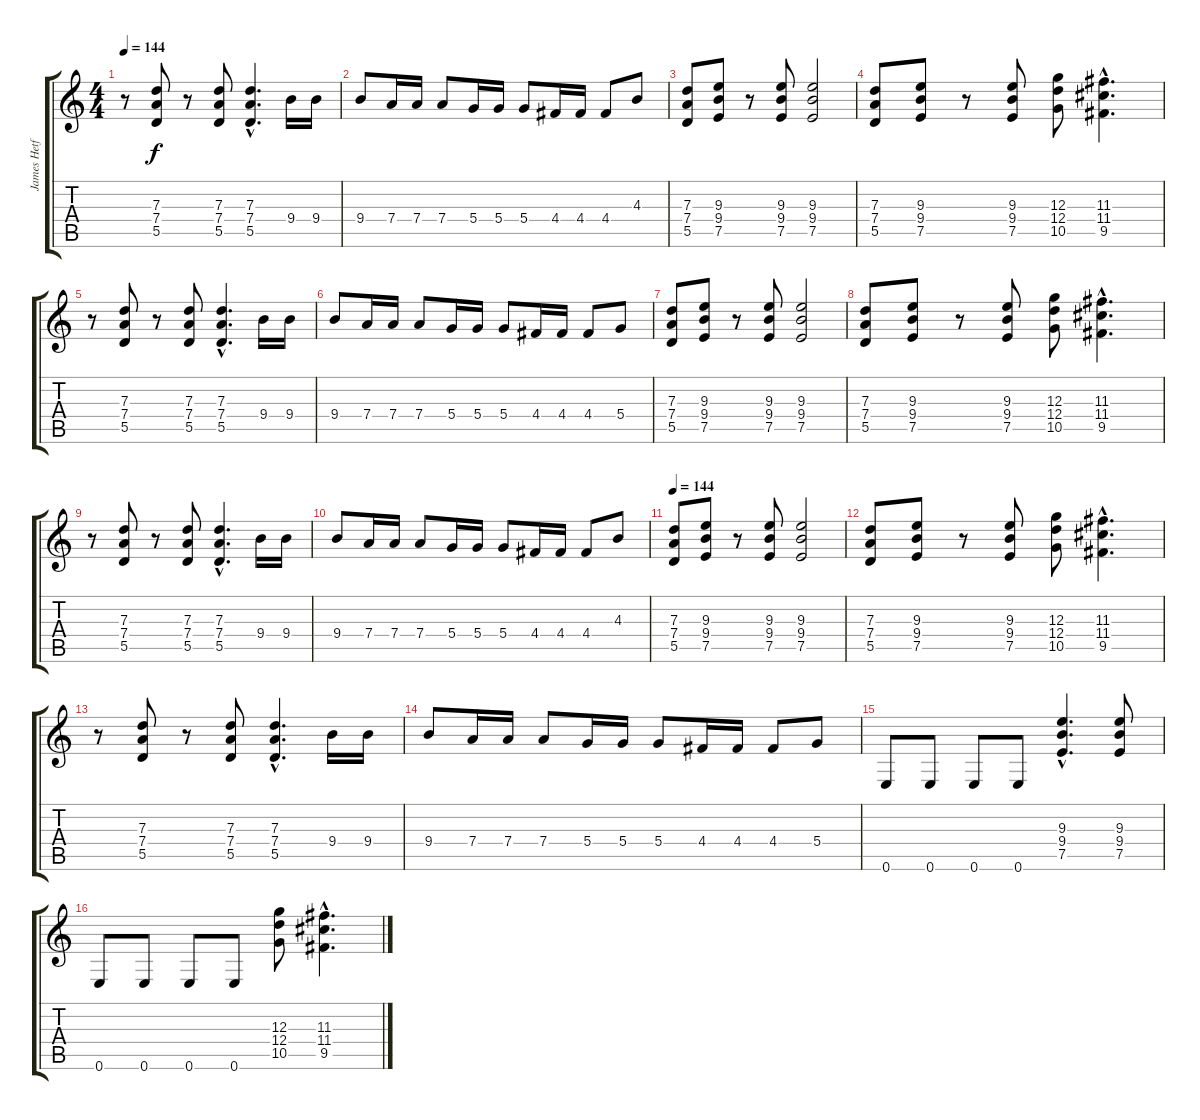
\track ("James Hetfield" "James Hetf") {instrument electricguitarclean}
\staff {score tabs}
\tuning (E4 B3 G3 D3 A2 E2) {hide}
\ts (4 4)
\tempo 144
\clef g2
\ks c
r.8{dy f} (7.3 7.4 5.5).8 r.8 (7.3 7.4 5.5).8 (7.3{hac} 7.4{hac} 5.5{hac}).4{d} 9.4.16 9.4.16 |
9.4.8 7.4.16 7.4.16 7.4.8 5.4.16 5.4.16 5.4.8 4.4.16 4.4.16 4.4.8 4.3.8 |
(7.3 7.4 5.5).8 (9.3 9.4 7.5).8 r.8 (9.3 9.4 7.5).8 (9.3 9.4 7.5).2 |
(7.3 7.4 5.5).8 (9.3 9.4 7.5).8 r.8 (9.3 9.4 7.5).8 (12.3 12.4 10.5).8 (11.3{hac} 11.4{hac} 9.5{hac}).4{d} |
r.8 (7.3 7.4 5.5).8 r.8 (7.3 7.4 5.5).8 (7.3{hac} 7.4{hac} 5.5{hac}).4{d} 9.4.16 9.4.16 |
9.4.8 7.4.16 7.4.16 7.4.8 5.4.16 5.4.16 5.4.8 4.4.16 4.4.16 4.4.8 5.4.8 |
(7.3 7.4 5.5).8 (9.3 9.4 7.5).8 r.8 (9.3 9.4 7.5).8 (9.3 9.4 7.5).2 |
(7.3 7.4 5.5).8 (9.3 9.4 7.5).8 r.8 (9.3 9.4 7.5).8 (12.3 12.4 10.5).8 (11.3{hac} 11.4{hac} 9.5{hac}).4{d} |
r.8 (7.3 7.4 5.5).8 r.8 (7.3 7.4 5.5).8 (7.3{hac} 7.4{hac} 5.5{hac}).4{d} 9.4.16 9.4.16 |
9.4.8 7.4.16 7.4.16 7.4.8 5.4.16 5.4.16 5.4.8 4.4.16 4.4.16 4.4.8 4.3.8 |
\tempo 144
(7.3 7.4 5.5).8 (9.3 9.4 7.5).8 r.8 (9.3 9.4 7.5).8 (9.3 9.4 7.5).2 |
(7.3 7.4 5.5).8 (9.3 9.4 7.5).8 r.8 (9.3 9.4 7.5).8 (12.3 12.4 10.5).8 (11.3{hac} 11.4{hac} 9.5{hac}).4{d} |
r.8 (7.3 7.4 5.5).8 r.8 (7.3 7.4 5.5).8 (7.3{hac} 7.4{hac} 5.5{hac}).4{d} 9.4.16 9.4.16 |
9.4.8 7.4.16 7.4.16 7.4.8 5.4.16 5.4.16 5.4.8 4.4.16 4.4.16 4.4.8 5.4.8 |
0.6.8 0.6.8 0.6.8 0.6.8 (9.3{hac} 9.4{hac} 7.5{hac}).4{d} (9.3 9.4 7.5).8 |
0.6.8 0.6.8 0.6.8 0.6.8 (12.3 12.4 10.5).8 (11.3{hac} 11.4{hac} 9.5{hac}).4{d}
